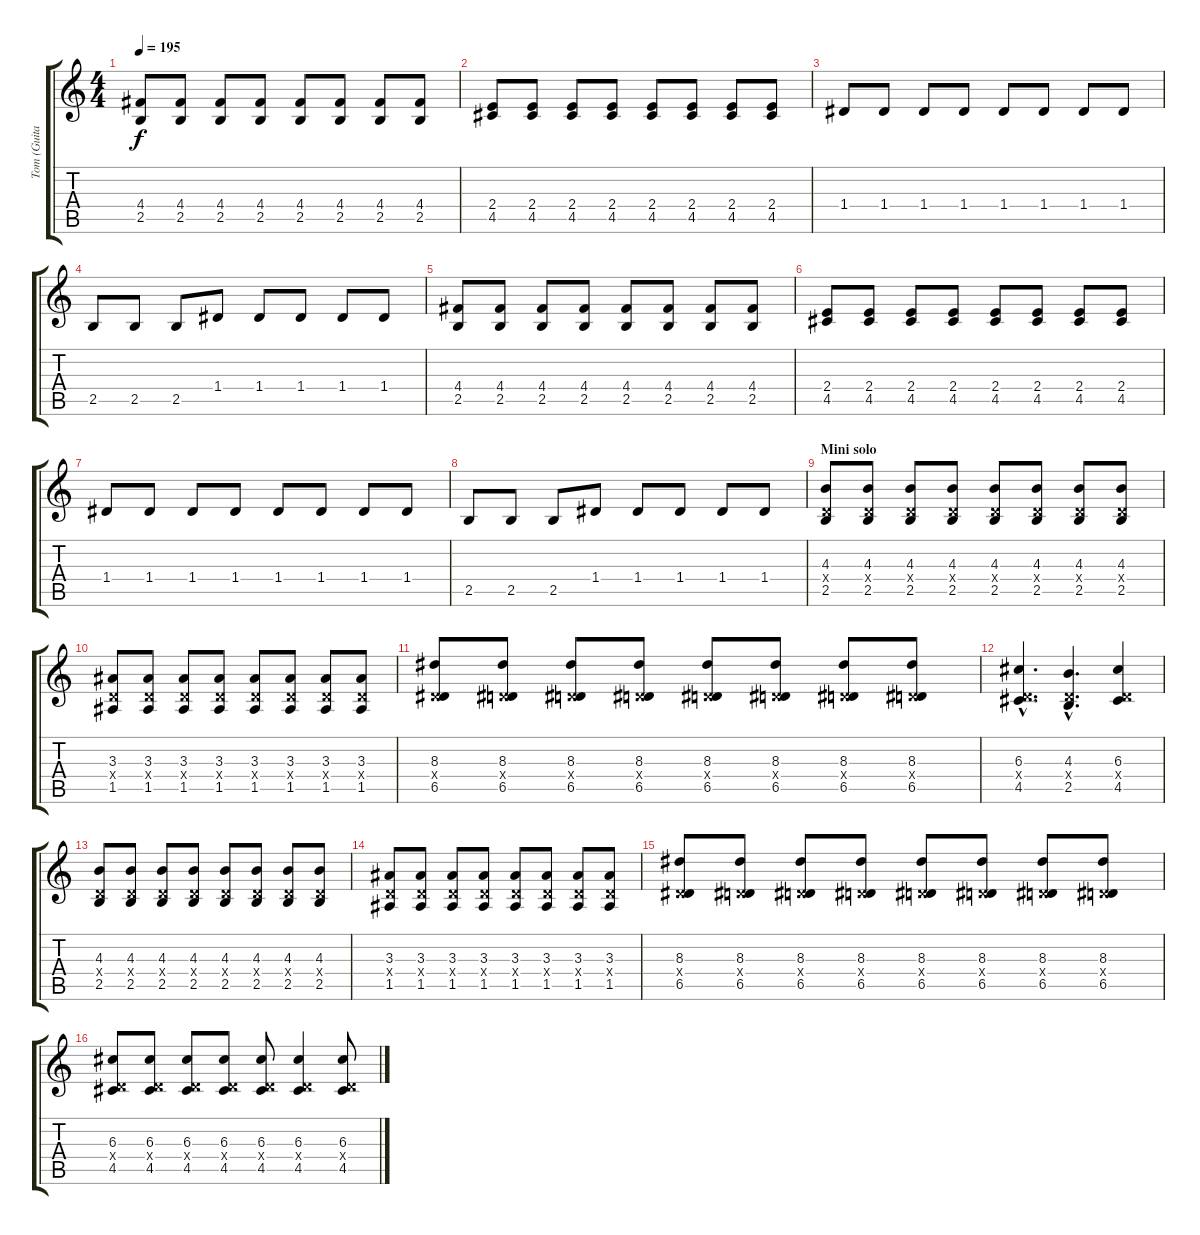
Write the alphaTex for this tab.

\track ("Tom (Guitar 2)" "Tom (Guita") {instrument distortionguitar}
\staff {score tabs}
\tuning (E4 B3 G3 D3 A2 E2) {hide}
\ts (4 4)
\tempo 195
\clef g2
\ks c
(4.4 2.5).8{dy f volume 11} (4.4 2.5).8 (4.4 2.5).8 (4.4 2.5).8 (4.4 2.5).8 (4.4 2.5).8 (4.4 2.5).8 (4.4 2.5).8 |
(2.4 4.5).8 (2.4 4.5).8 (2.4 4.5).8 (2.4 4.5).8 (2.4 4.5).8 (2.4 4.5).8 (2.4 4.5).8 (2.4 4.5).8 |
1.4.8 1.4.8 1.4.8 1.4.8 1.4.8 1.4.8 1.4.8 1.4.8 |
2.5.8 2.5.8 2.5.8 1.4.8 1.4.8 1.4.8 1.4.8 1.4.8 |
(4.4 2.5).8 (4.4 2.5).8 (4.4 2.5).8 (4.4 2.5).8 (4.4 2.5).8 (4.4 2.5).8 (4.4 2.5).8 (4.4 2.5).8 |
(2.4 4.5).8 (2.4 4.5).8 (2.4 4.5).8 (2.4 4.5).8 (2.4 4.5).8 (2.4 4.5).8 (2.4 4.5).8 (2.4 4.5).8 |
1.4.8 1.4.8 1.4.8 1.4.8 1.4.8 1.4.8 1.4.8 1.4.8 |
2.5.8 2.5.8 2.5.8 1.4.8 1.4.8 1.4.8 1.4.8 1.4.8 |
\section ("" "Mini solo")
(4.3 0.4{x} 2.5).8 (4.3 0.4{x} 2.5).8 (4.3 0.4{x} 2.5).8 (4.3 0.4{x} 2.5).8 (4.3 0.4{x} 2.5).8 (4.3 0.4{x} 2.5).8 (4.3 0.4{x} 2.5).8 (4.3 0.4{x} 2.5).8 |
(3.3 0.4{x} 1.5).8 (3.3 0.4{x} 1.5).8 (3.3 0.4{x} 1.5).8 (3.3 0.4{x} 1.5).8 (3.3 0.4{x} 1.5).8 (3.3 0.4{x} 1.5).8 (3.3 0.4{x} 1.5).8 (3.3 0.4{x} 1.5).8 |
(8.3 0.4{x} 6.5).8 (8.3 0.4{x} 6.5).8 (8.3 0.4{x} 6.5).8 (8.3 0.4{x} 6.5).8 (8.3 0.4{x} 6.5).8 (8.3 0.4{x} 6.5).8 (8.3 0.4{x} 6.5).8 (8.3 0.4{x} 6.5).8 |
(6.3{hac} 0.4{hac x} 4.5{hac}).4{d} (4.3{hac} 0.4{hac x} 2.5{hac}).4{d} (6.3 0.4{x} 4.5).4 |
(4.3 0.4{x} 2.5).8 (4.3 0.4{x} 2.5).8 (4.3 0.4{x} 2.5).8 (4.3 0.4{x} 2.5).8 (4.3 0.4{x} 2.5).8 (4.3 0.4{x} 2.5).8 (4.3 0.4{x} 2.5).8 (4.3 0.4{x} 2.5).8 |
(3.3 0.4{x} 1.5).8 (3.3 0.4{x} 1.5).8 (3.3 0.4{x} 1.5).8 (3.3 0.4{x} 1.5).8 (3.3 0.4{x} 1.5).8 (3.3 0.4{x} 1.5).8 (3.3 0.4{x} 1.5).8 (3.3 0.4{x} 1.5).8 |
(8.3 0.4{x} 6.5).8 (8.3 0.4{x} 6.5).8 (8.3 0.4{x} 6.5).8 (8.3 0.4{x} 6.5).8 (8.3 0.4{x} 6.5).8 (8.3 0.4{x} 6.5).8 (8.3 0.4{x} 6.5).8 (8.3 0.4{x} 6.5).8 |
(6.3 0.4{x} 4.5).8 (6.3 0.4{x} 4.5).8 (6.3 0.4{x} 4.5).8 (6.3 0.4{x} 4.5).8 (6.3 0.4{x} 4.5).8 (6.3 0.4{x} 4.5).4 (6.3 0.4{x} 4.5).8
